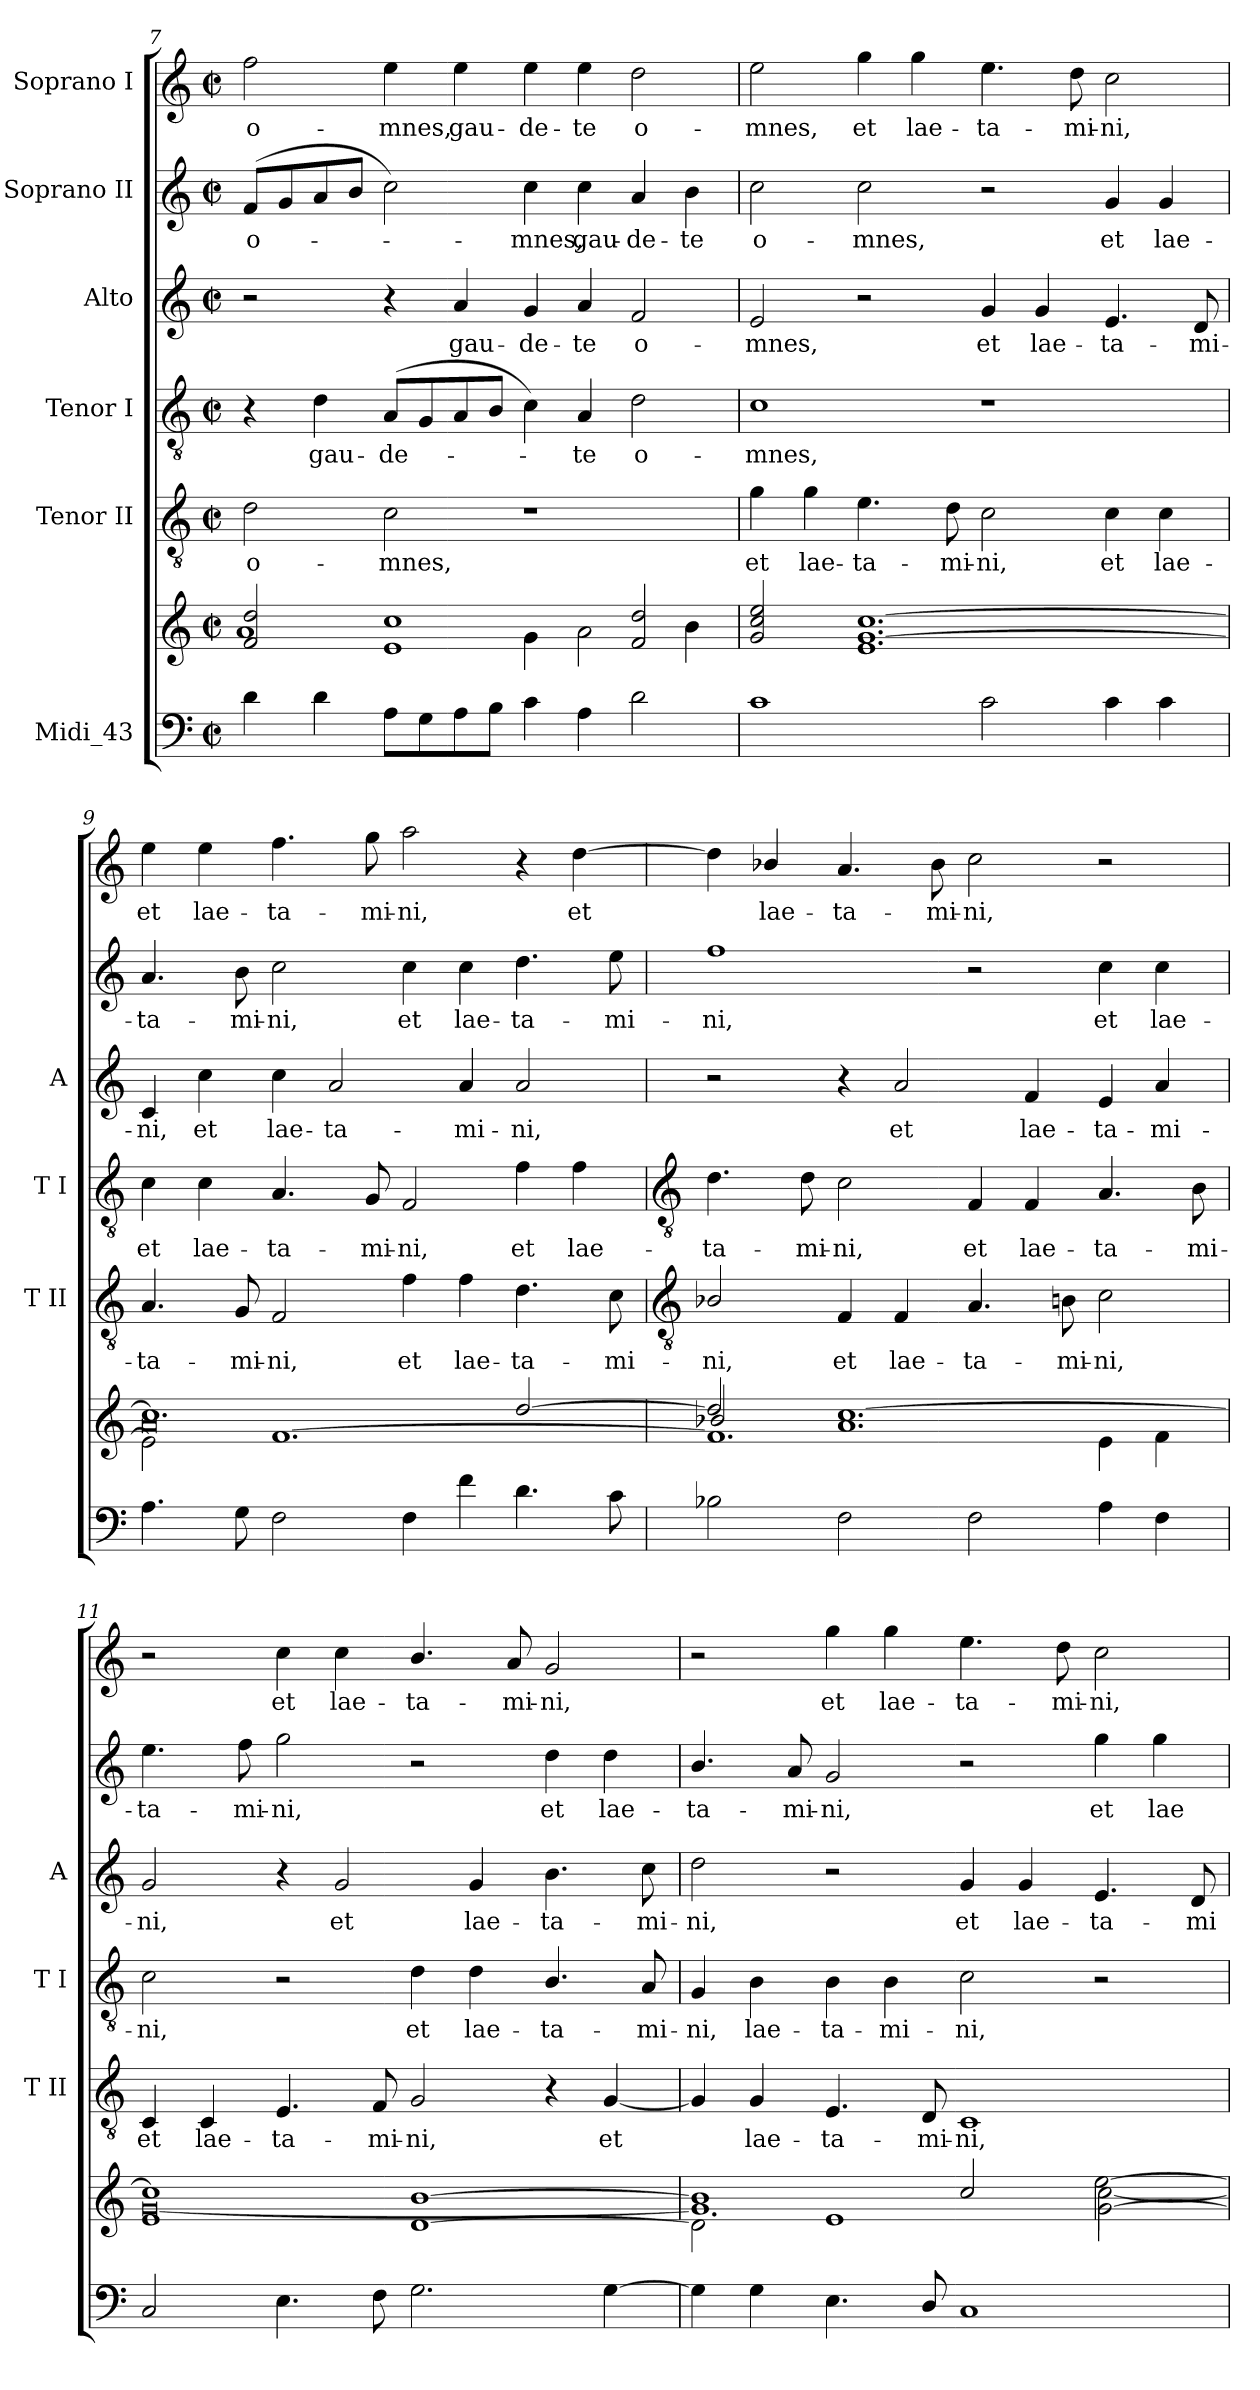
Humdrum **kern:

**kern	**kern	**kern	**text	**kern	**text	**kern	**text	**kern	**text	**kern	**text
*part6	*part6	*part5	*part5	*part4	*part4	*part3	*part3	*part2	*part2	*part1	*part1
*staff7	*staff6	*staff5	*staff5	*staff4	*staff4	*staff3	*staff3	*staff2	*staff2	*staff1	*staff1
*I"Midi_43	*	*I"Tenor II	*	*I"Tenor I	*	*I"Alto	*	*I"Soprano II	*	*I"Soprano I	*
*	*	*I'T II	*	*I'T I	*	*I'A	*	*	*	*	*
!!LO:LB:g=z
*clefF4	*clefG2	*clefGv2	*	*clefGv2	*	*clefG2	*	*clefG2	*	*clefG2	*
*k[]	*k[]	*k[]	*	*k[]	*	*k[]	*	*k[]	*	*k[]	*
*C:	*C:	*C:	*	*C:	*	*C:	*	*C:	*	*C:	*
*M4/2	*M4/2	*M4/2	*	*M4/2	*	*M4/2	*	*M4/2	*	*M4/2	*
*met(c|)	*met(c|)	*met(c|)	*	*met(c|)	*	*met(c|)	*	*met(c|)	*	*met(c|)	*
=7	=7	=7	=7	=7	=7	=7	=7	=7	=7	=7	=7
*	*^	*	*	*	*	*	*	*	*	*	*
*	*	*^	*	*	*	*	*	*	*	*	*	*
!	!	!	!	!	!LO:LY:b	!	!	!	!	!	!LO:LY:b	!	!LO:LY:b
4d	2f/ 2dd/	0ryy	1a\	2d	o-	4r	.	2r	.	(<8fL	o-	2ff	o-
.	.	.	.	.	.	.	.	.	.	8g	.	.	.
!	!	!	!	!	!	!	!LO:LY:b	!	!	!	!	!	!
4d	.	.	.	.	.	4d	gau-	.	.	8a	.	.	.
.	.	.	.	.	.	.	.	.	.	8bJ	.	.	.
!	!	!	!	!	!LO:LY:b	!	!LO:LY:b	!	!	!	!	!	!LO:LY:b
8AL	1e/ 1cc/	.	.	2c	-mnes,	(<8AL	-de-	4r	.	2cc)	.	4ee	-mnes,
8G	.	.	.	.	.	8G	.	.	.	.	.	.	.
!	!	!	!	!	!	!	!	!	!LO:LY:b	!	!	!	!LO:LY:b
8A	.	.	.	.	.	8A	.	4a	gau-	.	.	4ee	gau-
8BJ	.	.	.	.	.	8BJ	.	.	.	.	.	.	.
!	!	!	!	!	!	!	!	!	!LO:LY:b	!	!LO:LY:b	!	!LO:LY:b
4c	.	.	4g\	1r	.	4c)	.	4g	-de-	4cc	mnes,	4ee	-de-
!	!	!	!	!	!	!	!LO:LY:b	!	!LO:LY:b	!	!LO:LY:b	!	!LO:LY:b
4A	.	.	2a\	.	.	4A	te	4a	-te	4cc	gau-	4ee	-te
!	!	!	!	!	!	!	!LO:LY:b	!	!LO:LY:b	!	!LO:LY:b	!	!LO:LY:b
2d	2f/ 2dd/	.	.	.	.	2d	o-	2f	o-	4a	-de-	2dd	o-
!	!	!	!	!	!	!	!	!	!	!	!LO:LY:b	!	!
.	.	.	4b\	.	.	.	.	.	.	4b	-te	.	.
=8	=8	=8	=8	=8	=8	=8	=8	=8	=8	=8	=8	=8	=8
!	!	!	!	!	!LO:LY:b	!	!LO:LY:b	!	!LO:LY:b	!	!LO:LY:b	!	!LO:LY:b
1c	2g/ 2cc/ 2ee/	2ryy	2ryy	4g	et	1c	-mnes,	2e	-mnes,	2cc	o-	2ee	-mnes,
!	!	!	!	!	!LO:LY:b	!	!	!	!	!	!	!	!
.	.	.	.	4g	lae-	.	.	.	.	.	.	.	.
!	!	!	!	!	!LO:LY:b	!	!	!	!	!	!LO:LY:b	!	!LO:LY:b
.	[1.cc/	1.g/	[1.e/	4.e	-ta-	.	.	2r	.	2cc	-mnes,	4gg	et
!	!	!	!	!	!	!	!	!	!	!	!	!	!LO:LY:b
.	.	.	.	.	.	.	.	.	.	.	.	4gg	lae-
!	!	!	!	!	!LO:LY:b	!	!	!	!	!	!	!	!
.	.	.	.	8d	-mi-	.	.	.	.	.	.	.	.
!	!	!	!	!	!LO:LY:b	!	!	!	!LO:LY:b	!	!	!	!LO:LY:b
2c	.	.	.	2c	-ni,	1r	.	4g	et	2r	.	4.ee	-ta-
!	!	!	!	!	!	!	!	!	!LO:LY:b	!	!	!	!
.	.	.	.	.	.	.	.	4g	lae-	.	.	.	.
!	!	!	!	!	!	!	!	!	!	!	!	!	!LO:LY:b
.	.	.	.	.	.	.	.	.	.	.	.	8dd	-mi-
!	!	!	!	!	!LO:LY:b	!	!	!	!LO:LY:b	!	!LO:LY:b	!	!LO:LY:b
4c	.	.	.	4c	et	.	.	4.e	-ta-	4g	et	2cc	-ni,
!	!	!	!	!	!LO:LY:b	!	!	!	!	!	!LO:LY:b	!	!
4c	.	.	.	4c	lae-	.	.	.	.	4g	lae-	.	.
!	!	!	!	!	!	!	!	!	!LO:LY:b	!	!	!	!
.	.	.	.	.	.	.	.	8d	-mi-	.	.	.	.
=9	=9	=9	=9	=9	=9	=9	=9	=9	=9	=9	=9	=9	=9
!	!	!	!	!	!LO:LY:b	!	!LO:LY:b	!	!LO:LY:b	!	!LO:LY:b	!	!LO:LY:b
4.A	1.cc/]	0a\	2e\]	4.A	-ta-	4c	et	4c	-ni,	4.a	-ta-	4ee	et
!	!	!	!	!	!	!	!LO:LY:b	!	!LO:LY:b	!	!	!	!LO:LY:b
.	.	.	.	.	.	4c	lae-	4cc	et	.	.	4ee	lae-
!	!	!	!	!	!LO:LY:b	!	!	!	!	!	!LO:LY:b	!	!
8G	.	.	.	8G	-mi-	.	.	.	.	8b	-mi-	.	.
!	!	!	!	!	!LO:LY:b	!	!LO:LY:b	!	!LO:LY:b	!	!LO:LY:b	!	!LO:LY:b
2F	.	.	[1.f\	2F	-ni,	4.A	-ta-	4cc	lae-	2cc	-ni,	4.ff	-ta-
!	!	!	!	!	!	!	!	!	!LO:LY:b	!	!	!	!
.	.	.	.	.	.	.	.	2a	-ta-	.	.	.	.
!	!	!	!	!	!	!	!LO:LY:b	!	!	!	!	!	!LO:LY:b
.	.	.	.	.	.	8G	-mi-	.	.	.	.	8gg	-mi-
!	!	!	!	!	!LO:LY:b	!	!LO:LY:b	!	!	!	!LO:LY:b	!	!LO:LY:b
4F	.	.	.	4f	et	2F	-ni,	.	.	4cc	et	2aa	-ni,
!	!	!	!	!	!LO:LY:b	!	!	!	!LO:LY:b	!	!LO:LY:b	!	!
4f	.	.	.	4f	lae-	.	.	4a	-mi-	4cc	lae-	.	.
!	!	!	!	!	!LO:LY:b	!	!LO:LY:b	!	!LO:LY:b	!	!LO:LY:b	!	!
4.d	[2dd/	.	.	4.d	-ta-	4f	et	2a	-ni,	4.dd	-ta-	4r	.
!	!	!	!	!	!	!	!LO:LY:b	!	!	!	!	!	!LO:LY:b
.	.	.	.	.	.	4f	lae-	.	.	.	.	[4dd	et
!	!	!	!	!	!LO:LY:b	!	!	!	!	!	!LO:LY:b	!	!
8c	.	.	.	8c	-mi-	.	.	.	.	8ee	-mi-	.	.
!!LO:LB:g=z
=10	=10	=10	=10	=10	=10	=10	=10	=10	=10	=10	=10	=10	=10
*	*	*	*	*clefGv2	*	*clefGv2	*	*	*	*	*	*	*
!	!	!	!	!	!LO:LY:b	!	!LO:LY:b	!	!	!	!LO:LY:b	!	!
2B-X	2dd/]	2b-X/	1.f\]	2B-X/	-ni,	4.d	-ta-	2r	.	1ff	-ni,	4dd]	.
!	!	!	!	!	!	!	!	!	!	!	!	!	!LO:LY:b
.	.	.	.	.	.	.	.	.	.	.	.	4b-X/	lae-
!	!	!	!	!	!	!	!LO:LY:b	!	!	!	!	!	!
.	.	.	.	.	.	8d	-mi-	.	.	.	.	.	.
!	!	!	!	!	!LO:LY:b	!	!LO:LY:b	!	!	!	!	!	!LO:LY:b
2F	[1.cc/	1.a/	.	4F	et	2c	-ni,	4r	.	.	.	4.a	-ta-
!	!	!	!	!	!LO:LY:b	!	!	!	!LO:LY:b	!	!	!	!
.	.	.	.	4F	lae-	.	.	2a	et	.	.	.	.
!	!	!	!	!	!	!	!	!	!	!	!	!	!LO:LY:b
.	.	.	.	.	.	.	.	.	.	.	.	8b-	-mi-
!	!	!	!	!	!LO:LY:b	!	!LO:LY:b	!	!	!	!	!	!LO:LY:b
2F	.	.	.	4.A	-ta-	4F	et	.	.	2r	.	2cc	-ni,
!	!	!	!	!	!	!	!LO:LY:b	!	!LO:LY:b	!	!	!	!
.	.	.	.	.	.	4F	lae-	4f	lae-	.	.	.	.
!	!	!	!	!	!LO:LY:b	!	!	!	!	!	!	!	!
.	.	.	.	8Bn	-mi-	.	.	.	.	.	.	.	.
!	!	!	!	!	!LO:LY:b	!	!LO:LY:b	!	!LO:LY:b	!	!LO:LY:b	!	!
4A	.	.	4e\	2c	-ni,	4.A	-ta-	4e	-ta-	4cc	et	2r	.
!	!	!	!	!	!	!	!	!	!LO:LY:b	!	!LO:LY:b	!	!
4F	.	.	4f\	.	.	.	.	4a	-mi-	4cc	lae-	.	.
!	!	!	!	!	!	!	!LO:LY:b	!	!	!	!	!	!
.	.	.	.	.	.	8B	-mi-	.	.	.	.	.	.
=11	=11	=11	=11	=11	=11	=11	=11	=11	=11	=11	=11	=11	=11
!	!	!	!	!	!LO:LY:b	!	!LO:LY:b	!	!LO:LY:b	!	!LO:LY:b	!	!
2C	1cc/]	[0g\	1e\	4C	et	2c	-ni,	2g	-ni,	4.ee	-ta-	2r	.
!	!	!	!	!	!LO:LY:b	!	!	!	!	!	!	!	!
.	.	.	.	4C	lae-	.	.	.	.	.	.	.	.
!	!	!	!	!	!	!	!	!	!	!	!LO:LY:b	!	!
.	.	.	.	.	.	.	.	.	.	8ff	-mi-	.	.
!	!	!	!	!	!LO:LY:b	!	!	!	!	!	!LO:LY:b	!	!LO:LY:b
4.E	.	.	.	4.E	-ta-	2r	.	4r	.	2gg	-ni,	4cc	et
!	!	!	!	!	!	!	!	!	!LO:LY:b	!	!	!	!LO:LY:b
.	.	.	.	.	.	.	.	2g	et	.	.	4cc	lae-
!	!	!	!	!	!LO:LY:b	!	!	!	!	!	!	!	!
8F	.	.	.	8F	-mi-	.	.	.	.	.	.	.	.
!	!	!	!	!	!LO:LY:b	!	!LO:LY:b	!	!	!	!	!	!LO:LY:b
2.G	[1b/	.	[1d/	2G	-ni,	4d	et	.	.	2r	.	4.b/	-ta-
!	!	!	!	!	!	!	!LO:LY:b	!	!LO:LY:b	!	!	!	!
.	.	.	.	.	.	4d	lae-	4g	lae-	.	.	.	.
!	!	!	!	!	!	!	!	!	!	!	!	!	!LO:LY:b
.	.	.	.	.	.	.	.	.	.	.	.	8a	-mi-
!	!	!	!	!	!	!	!LO:LY:b	!	!LO:LY:b	!	!LO:LY:b	!	!LO:LY:b
.	.	.	.	4r	.	4.B/	-ta-	4.b	-ta-	4dd	et	2g	-ni,
!	!	!	!	!	!LO:LY:b	!	!	!	!	!	!LO:LY:b	!	!
[4G	.	.	.	[4G	et	.	.	.	.	4dd	lae-	.	.
!	!	!	!	!	!	!	!LO:LY:b	!	!LO:LY:b	!	!	!	!
.	.	.	.	.	.	8A	-mi-	8cc	-mi-	.	.	.	.
=12	=12	=12	=12	=12	=12	=12	=12	=12	=12	=12	=12	=12	=12
!	!	!	!	!	!	!	!LO:LY:b	!	!LO:LY:b	!	!LO:LY:b	!	!
4G]	1b/]	1.g\]	2d\]	4G]	.	4G	-ni,	2dd	-ni,	4.b/	-ta-	2r	.
!	!	!	!	!	!LO:LY:b	!	!LO:LY:b	!	!	!	!	!	!
4G	.	.	.	4G	lae-	4B	lae-	.	.	.	.	.	.
!	!	!	!	!	!	!	!	!	!	!	!LO:LY:b	!	!
.	.	.	.	.	.	.	.	.	.	8a	-mi-	.	.
!	!	!	!	!	!LO:LY:b	!	!LO:LY:b	!	!	!	!LO:LY:b	!	!LO:LY:b
4.E	.	.	1e\	4.E	-ta-	4B	-ta-	2r	.	2g	-ni,	4gg	et
!	!	!	!	!	!	!	!LO:LY:b	!	!	!	!	!	!LO:LY:b
.	.	.	.	.	.	4B	-mi-	.	.	.	.	4gg	lae-
!	!	!	!	!	!LO:LY:b	!	!	!	!	!	!	!	!
8D/	.	.	.	8D/	-mi-	.	.	.	.	.	.	.	.
!	!	!	!	!	!LO:LY:b	!	!LO:LY:b	!	!LO:LY:b	!	!	!	!LO:LY:b
1C	2cc/	.	.	1C	-ni,	2c	-ni,	4g	et	2r	.	4.ee	-ta-
!	!	!	!	!	!	!	!	!	!LO:LY:b	!	!	!	!
.	.	.	.	.	.	.	.	4g	lae-	.	.	.	.
!	!	!	!	!	!	!	!	!	!	!	!	!	!LO:LY:b
.	.	.	.	.	.	.	.	.	.	.	.	8dd	-mi-
!	!	!	!	!	!	!	!	!	!LO:LY:b	!	!LO:LY:b	!	!LO:LY:b
.	[2ee\	[2cc\	[2g\	.	.	2r	.	4.e	-ta-	4gg	et	2cc	-ni,
!	!	!	!	!	!	!	!	!	!	!	!LO:LY:b	!	!
.	.	.	.	.	.	.	.	.	.	4gg	lae-	.	.
!	!	!	!	!	!	!	!	!	!LO:LY:b	!	!	!	!
.	.	.	.	.	.	.	.	8d	-mi-	.	.	.	.
*	*v	*v	*v	*	*	*	*	*	*	*	*	*	*
=	=	=	=	=	=	=	=	=	=	=	=
*-	*-	*-	*-	*-	*-	*-	*-	*-	*-	*-	*-
